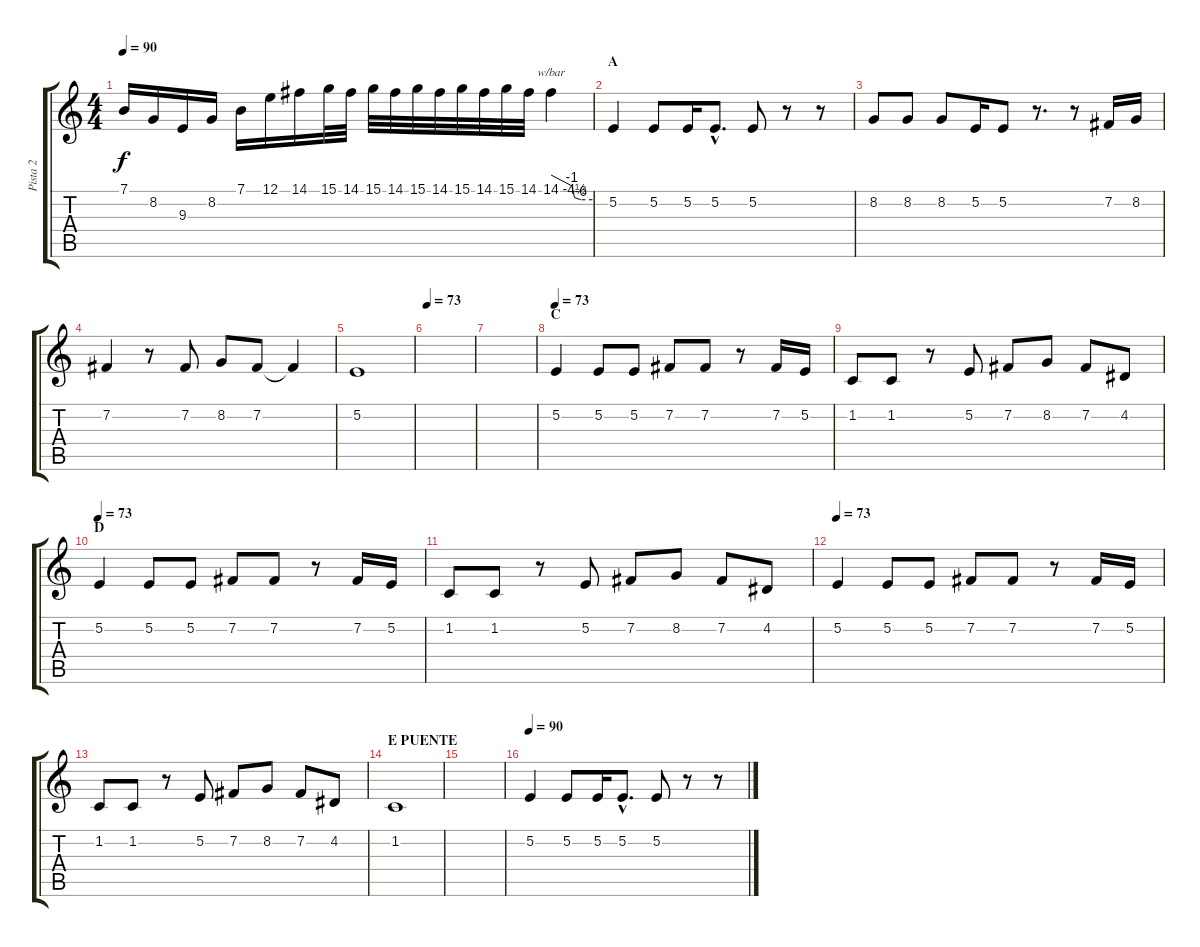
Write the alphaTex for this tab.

\track ("Pista 2" "Pista 2") {instrument electricpiano1}
\staff {score tabs}
\tuning (E4 B3 G3 D3 A2 E2) {hide}
\ts (4 4)
\tempo 90
\clef g2
\ks c
7.1.16{dy f} 8.2.16 9.3.16 8.2.16 7.1.16 12.1.16 14.1.16 15.1.32 14.1.32 15.1.32 14.1.32 15.1.32 14.1.32 15.1.32 14.1.32 15.1.32 14.1.32 14.1.4{tbe (custom default 0 0 30 -4 34 -18 43 -24 60 -24)} |
\section ("" "A")
5.2.4{instrument electricpiano1} 5.2.8 5.2.16 5.2{hac}.8{d} 5.2.8 r.8 r.8 |
8.2.8 8.2.8 8.2.8 5.2.16 5.2.8 r.8{d} r.8 7.2.16 8.2.16 |
7.2.4 r.8 7.2.8 8.2.8 7.2.8 7.2{t}.4 |
5.2.1 |
\tempo 73
|
|
\section ("" "C")
\tempo 73
5.2.4 5.2.8 5.2.8 7.2.8 7.2.8 r.8 7.2.16 5.2.16 |
1.2.8 1.2.8 r.8 5.2.8 7.2.8 8.2.8 7.2.8 4.2.8 |
\section ("" "D")
\tempo 73
5.2.4 5.2.8 5.2.8 7.2.8 7.2.8 r.8 7.2.16 5.2.16 |
1.2.8 1.2.8 r.8 5.2.8 7.2.8 8.2.8 7.2.8 4.2.8 |
\tempo 73
5.2.4 5.2.8 5.2.8 7.2.8 7.2.8 r.8 7.2.16 5.2.16 |
1.2.8 1.2.8 r.8 5.2.8 7.2.8 8.2.8 7.2.8 4.2.8 |
\section ("" "E PUENTE")
1.2.1 |
|
\tempo 90
5.2.4 5.2.8 5.2.16 5.2{hac}.8{d} 5.2.8 r.8 r.8
